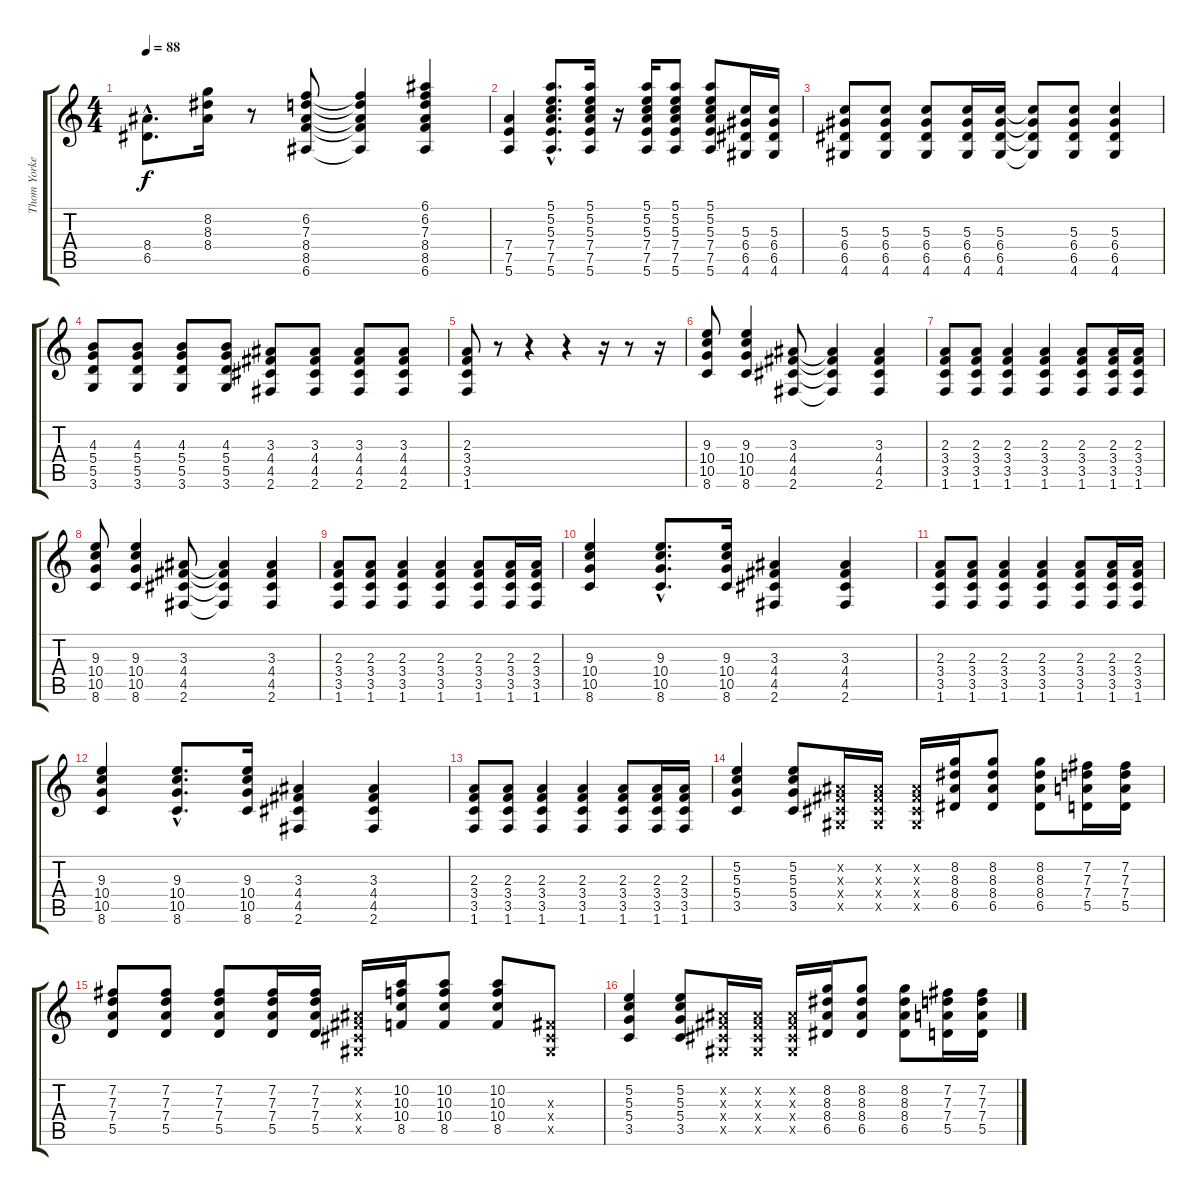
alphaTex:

\track ("Thom Yorke" "Thom Yorke") {instrument acousticguitarsteel}
\staff {score tabs}
\tuning (E4 B3 G3 D3 A2 E2) {hide}
\ts (4 4)
\tempo 88
\clef g2
\ks c
(8.4{hac} 6.5{hac}).8{d dy f} (8.2 8.3 8.4).16 r.8 (6.2 7.3 8.4 8.5 6.6).8 (6.2{t} 7.3{t} 8.4{t} 8.5{t} 6.6{t}).4 (6.1 6.2 7.3 8.4 8.5 6.6).4 |
(7.4 7.5 5.6).4 (5.1{hac} 5.2{hac} 5.3{hac} 7.4{hac} 7.5{hac} 5.6{hac}).8{d} (5.1 5.2 5.3 7.4 7.5 5.6).16 r.16 (5.1 5.2 5.3 7.4 7.5 5.6).16 (5.1 5.2 5.3 7.4 7.5 5.6).8 (5.1 5.2 5.3 7.4 7.5 5.6).8 (5.3 6.4 6.5 4.6).16 (5.3 6.4 6.5 4.6).16 |
(5.3 6.4 6.5 4.6).8 (5.3 6.4 6.5 4.6).8 (5.3 6.4 6.5 4.6).8 (5.3 6.4 6.5 4.6).16 (5.3 6.4 6.5 4.6).16 (5.3{t} 6.4{t} 6.5{t} 4.6{t}).8 (5.3 6.4 6.5 4.6).8 (5.3 6.4 6.5 4.6).4 |
(4.3 5.4 5.5 3.6).8 (4.3 5.4 5.5 3.6).8 (4.3 5.4 5.5 3.6).8 (4.3 5.4 5.5 3.6).8 (3.3 4.4 4.5 2.6).8 (3.3 4.4 4.5 2.6).8 (3.3 4.4 4.5 2.6).8 (3.3 4.4 4.5 2.6).8 |
(2.3 3.4 3.5 1.6).8 r.8 r.4 r.4 r.16 r.8 r.16 |
(9.3 10.4 10.5 8.6).8 (9.3 10.4 10.5 8.6).4 (3.3 4.4 4.5 2.6).8 (3.3{t} 4.4{t} 4.5{t} 2.6{t}).4 (3.3 4.4 4.5 2.6).4 |
(2.3 3.4 3.5 1.6).8 (2.3 3.4 3.5 1.6).8 (2.3 3.4 3.5 1.6).4 (2.3 3.4 3.5 1.6).4 (2.3 3.4 3.5 1.6).8 (2.3 3.4 3.5 1.6).16 (2.3 3.4 3.5 1.6).16 |
(9.3 10.4 10.5 8.6).8 (9.3 10.4 10.5 8.6).4 (3.3 4.4 4.5 2.6).8 (3.3{t} 4.4{t} 4.5{t} 2.6{t}).4 (3.3 4.4 4.5 2.6).4 |
(2.3 3.4 3.5 1.6).8 (2.3 3.4 3.5 1.6).8 (2.3 3.4 3.5 1.6).4 (2.3 3.4 3.5 1.6).4 (2.3 3.4 3.5 1.6).8 (2.3 3.4 3.5 1.6).16 (2.3 3.4 3.5 1.6).16 |
(9.3 10.4 10.5 8.6).4 (9.3{hac} 10.4{hac} 10.5{hac} 8.6{hac}).8{d} (9.3 10.4 10.5 8.6).16 (3.3 4.4 4.5 2.6).4 (3.3 4.4 4.5 2.6).4 |
(2.3 3.4 3.5 1.6).8 (2.3 3.4 3.5 1.6).8 (2.3 3.4 3.5 1.6).4 (2.3 3.4 3.5 1.6).4 (2.3 3.4 3.5 1.6).8 (2.3 3.4 3.5 1.6).16 (2.3 3.4 3.5 1.6).16 |
(9.3 10.4 10.5 8.6).4 (9.3{hac} 10.4{hac} 10.5{hac} 8.6{hac}).8{d} (9.3 10.4 10.5 8.6).16 (3.3 4.4 4.5 2.6).4 (3.3 4.4 4.5 2.6).4 |
(2.3 3.4 3.5 1.6).8 (2.3 3.4 3.5 1.6).8 (2.3 3.4 3.5 1.6).4 (2.3 3.4 3.5 1.6).4 (2.3 3.4 3.5 1.6).8 (2.3 3.4 3.5 1.6).16 (2.3 3.4 3.5 1.6).16 |
(5.2 5.3 5.4 3.5).4 (5.2 5.3 5.4 3.5).8 (-1.2{x} -1.3{x} -1.4{x} -1.5{x}).16 (-1.2{x} -1.3{x} -1.4{x} -1.5{x}).16 (-1.2{x} -1.3{x} -1.4{x} -1.5{x}).16 (8.2 8.3 8.4 6.5).16 (8.2 8.3 8.4 6.5).8 (8.2 8.3 8.4 6.5).8 (7.2 7.3 7.4 5.5).16 (7.2 7.3 7.4 5.5).16 |
(7.2 7.3 7.4 5.5).8 (7.2 7.3 7.4 5.5).8 (7.2 7.3 7.4 5.5).8 (7.2 7.3 7.4 5.5).16 (7.2 7.3 7.4 5.5).16 (-1.2{x} -1.3{x} -1.4{x} -1.5{x}).16 (10.2 10.3 10.4 8.5).16 (10.2 10.3 10.4 8.5).8 (10.2 10.3 10.4 8.5).8 (-1.3{x} -1.4{x} -1.5{x}).8 |
(5.2 5.3 5.4 3.5).4 (5.2 5.3 5.4 3.5).8 (-1.2{x} -1.3{x} -1.4{x} -1.5{x}).16 (-1.2{x} -1.3{x} -1.4{x} -1.5{x}).16 (-1.2{x} -1.3{x} -1.4{x} -1.5{x}).16 (8.2 8.3 8.4 6.5).16 (8.2 8.3 8.4 6.5).8 (8.2 8.3 8.4 6.5).8 (7.2 7.3 7.4 5.5).16 (7.2 7.3 7.4 5.5).16
